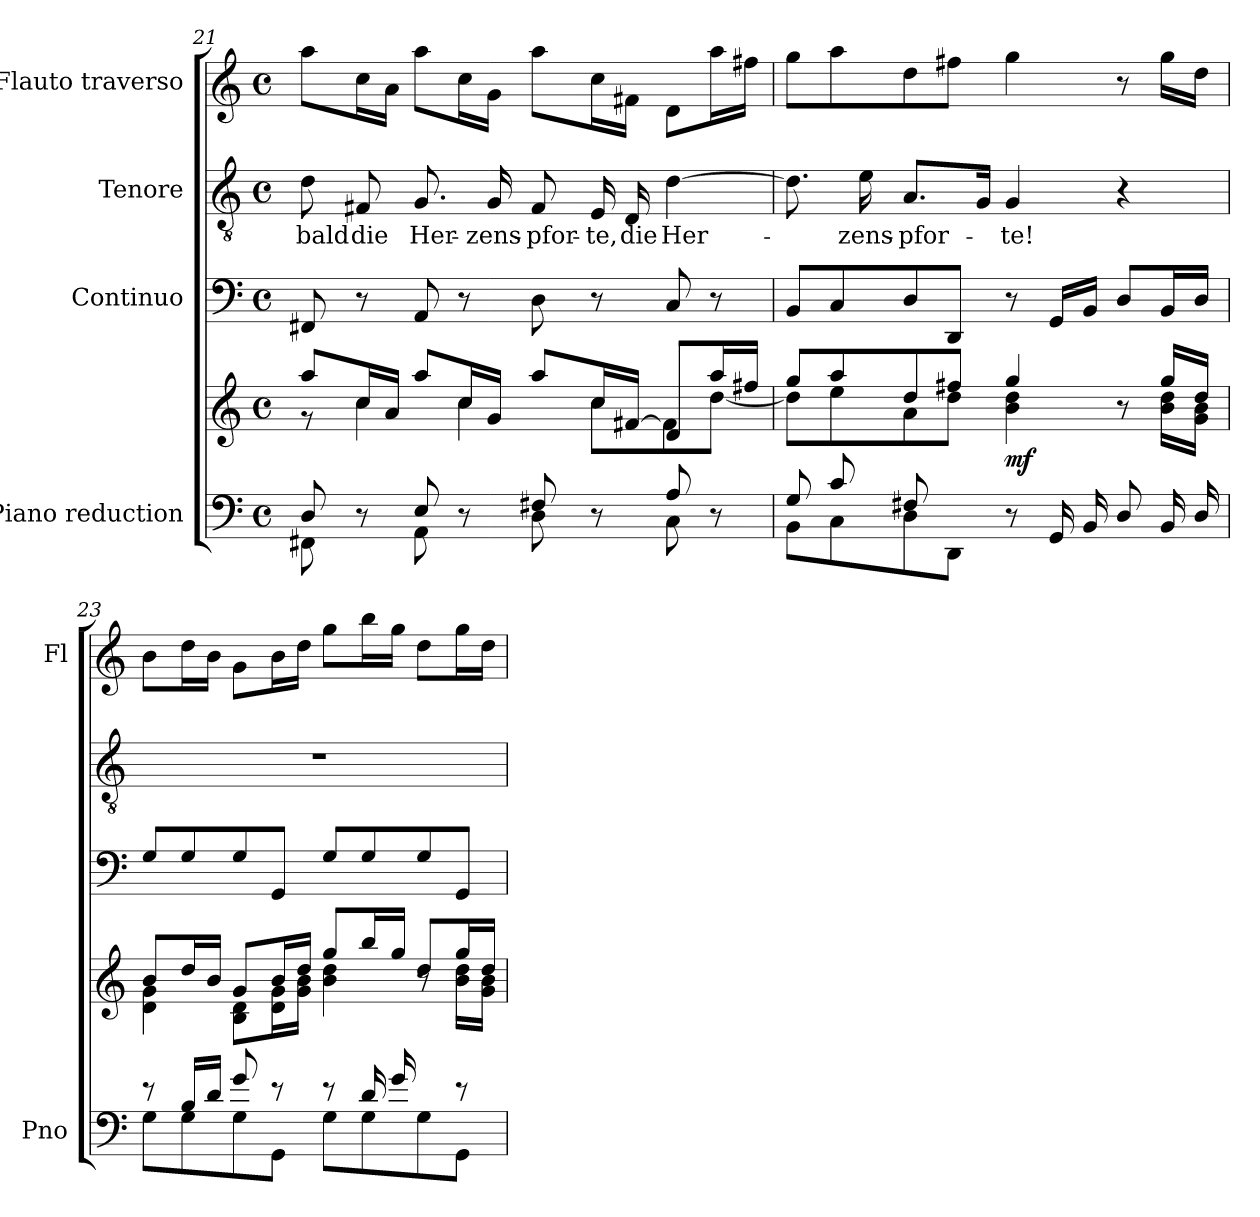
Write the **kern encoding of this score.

**kern	**kern	**dynam	**kern	**kern	**text	**kern
*part4	*part4	*part4	*part3	*part2	*part2	*part1
*staff5	*staff4	*staff4/5	*staff3	*staff2	*staff2	*staff1
*I"Piano reduction	*	*	*I"Continuo	*I"Tenore	*	*I"Flauto traverso
*I'Pno	*	*	*	*	*	*I'Fl
*clefF4	*clefG2	*	*clefF4	*clefGv2	*	*clefG2
*k[]	*k[]	*	*k[]	*k[]	*	*k[]
*M4/4	*M4/4	*	*M4/4	*M4/4	*	*M4/4
*met(c)	*met(c)	*	*met(c)	*met(c)	*	*met(c)
=21	=21	=21	=21	=21	=21	=21
*^	*^	*	*	*	*	*
!	!	!	!	!	!	!	!LO:LY:b	!
8D/	8FF#X\	8aa/L	8r	.	8FF#X/	8d\	bald	8aa\L
!	!	!	!	!	!	!	!LO:LY:b	!
8r	8ryy	16cc/L	4cc\	.	8r	8F#X/	die	16cc\L
.	.	16a/JJ	.	.	.	.	.	16a\JJ
!	!	!	!	!	!	!	!LO:LY:b	!
8E/	8AA\	8aa/L	.	.	8AA/	8.G/	Her-	8aa\L
8r	8ryy	16cc/L	4cc\	.	8r	.	.	16cc\L
!	!	!	!	!	!	!	!LO:LY:b	!
.	.	16g/JJ	.	.	.	16G/	-zens-	16g\JJ
!	!	!	!	!	!	!	!LO:LY:b	!
8F#X/	8D\	8aa/L	.	.	8D\	8F#/	-pfor-	8aa\L
!	!	!	!	!	!	!	!LO:LY:b	!
8r	8ryy	16cc/L	8cc\L	.	8r	16E/	-te,	16cc\L
!	!	!	!	!	!	!	!LO:LY:b	!
.	.	[<16f#X/JJ	.	.	.	16D/	die	16f#X\JJ
!	!	!	!	!	!	!	!LO:LY:b	!
8A/	8C\	8d/L	8f#\]	.	8C/	[4d\	Her-	8d\L
8r	8ryy	16aa/L	[8dd\J	.	8r	.	.	16aa\L
.	.	16ff#X/JJ	.	.	.	.	.	16ff#X\JJ
!!LO:LB:g=z
=22	=22	=22	=22	=22	=22	=22	=22	=22
*	*	*	*^	*	*	*	*	*
8G/L	8BB\L	8gg/L	8dd\L]	4.ryy	.	8BB/L	8.d\]	.	8gg\L
8c/	8C\	8aa/	8ee\	.	.	8C/	.	.	8aa\
!	!	!	!	!	!	!	!	!LO:LY:b	!
.	.	.	.	.	.	.	16e\	-zens-	.
!	!	!	!	!	!	!	!	!LO:LY:b	!
8F#X/	8D\	8dd/	8a\	.	.	8D/	8.A/L	-pfor-	8dd\
8ryy	8DD\J	8ff#X/J	8dd\J	8a\J	.	8DD/J	.	.	8ff#X\J
.	.	.	.	.	.	.	16G/Jk	.	.
!	!	!	!	!	!LO:DY:b	!	!	!LO:LY:b	!
8r	8ryy	4gg/	4b\ 4dd\	2ryy	mf	8r	4G/	-te!	4gg\
16GG/LL	8ryy	.	.	.	.	16GG/LL	.	.	.
16BB/JJ	.	.	.	.	.	16BB/JJ	.	.	.
8D/L	4ryy	8r	8ryy	.	.	8D/L	4r	.	8r
16BB/L	.	16gg/LL	16b\ 16dd\LL	.	.	16BB/L	.	.	16gg\LL
16D/JJ	.	16dd/JJ	16g\ 16b\JJ	.	.	16D/JJ	.	.	16dd\JJ
=23	=23	=23	=23	=23	=23	=23	=23	=23	=23
8r	8G\L	8b/L	4d\ 4g\	2.ryy	.	8G/L	1r	.	8b\L
16B/LL	8G\	16dd/L	.	.	.	8G/	.	.	16dd\L
16d/JJ	.	16b/JJ	.	.	.	.	.	.	16b\JJ
8g/	8G\	8g/L	8B\ 8d\L	.	.	8G/	.	.	8g\L
8r	8GG\J	16b/L	16d\ 16g\L	.	.	8GG/J	.	.	16b\L
.	.	16dd/JJ	16g\ 16b\JJ	.	.	.	.	.	16dd\JJ
8r	8G\L	8gg/L	4b\ 4dd\	.	.	8G/L	.	.	8gg\L
16d/LL	8G\	16bb/L	.	.	.	8G/	.	.	16bb\L
16g/J	.	16gg/JJ	.	.	.	.	.	.	16gg\JJ
8ryy	8G\	8dd/L	8r	8b\J	.	8G/	.	.	8dd\L
8r	8GG\J	16gg/L	16b\ 16dd\LL	8ryy	.	8GG/J	.	.	16gg\L
.	.	16dd/JJ	16g\ 16b\JJ	.	.	.	.	.	16dd\JJ
*v	*v	*	*	*	*	*	*	*	*
*	*v	*v	*v	*	*	*	*	*
=	=	=	=	=	=	=
*-	*-	*-	*-	*-	*-	*-
